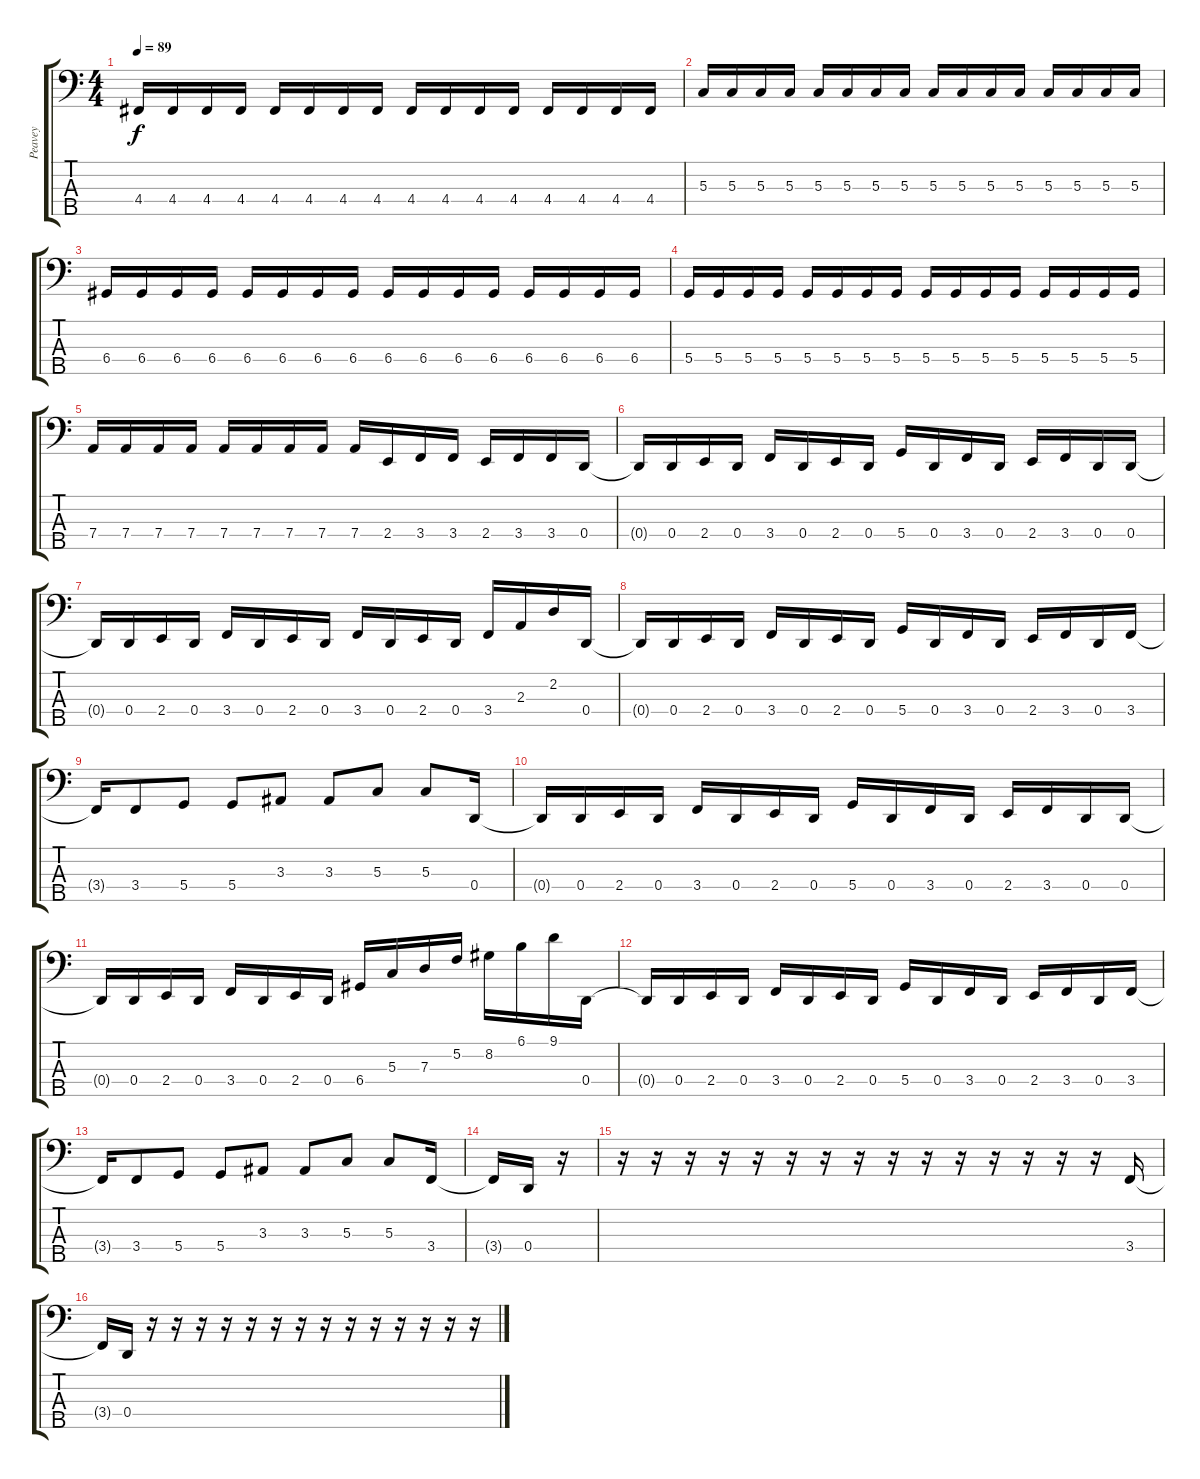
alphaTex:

\track ("Peavey" "Peavey") {instrument electricbasspick}
\staff {score tabs}
\tuning (F2 C2 G1 D1 A0) {hide}
\ts (4 4)
\tempo 89
\clef f4
\ks c
4.4.16{dy f} 4.4.16 4.4.16 4.4.16 4.4.16 4.4.16 4.4.16 4.4.16 4.4.16 4.4.16 4.4.16 4.4.16 4.4.16 4.4.16 4.4.16 4.4.16 |
5.3.16 5.3.16 5.3.16 5.3.16 5.3.16 5.3.16 5.3.16 5.3.16 5.3.16 5.3.16 5.3.16 5.3.16 5.3.16 5.3.16 5.3.16 5.3.16 |
6.4.16 6.4.16 6.4.16 6.4.16 6.4.16 6.4.16 6.4.16 6.4.16 6.4.16 6.4.16 6.4.16 6.4.16 6.4.16 6.4.16 6.4.16 6.4.16 |
5.4.16 5.4.16 5.4.16 5.4.16 5.4.16 5.4.16 5.4.16 5.4.16 5.4.16 5.4.16 5.4.16 5.4.16 5.4.16 5.4.16 5.4.16 5.4.16 |
7.4.16 7.4.16 7.4.16 7.4.16 7.4.16 7.4.16 7.4.16 7.4.16 7.4.16 2.4.16 3.4.16 3.4.16 2.4.16 3.4.16 3.4.16 0.4.16 |
0.4{t}.16 0.4.16 2.4.16 0.4.16 3.4.16 0.4.16 2.4.16 0.4.16 5.4.16 0.4.16 3.4.16 0.4.16 2.4.16 3.4.16 0.4.16 0.4.16 |
0.4{t}.16 0.4.16 2.4.16 0.4.16 3.4.16 0.4.16 2.4.16 0.4.16 3.4.16 0.4.16 2.4.16 0.4.16 3.4.16 2.3.16 2.2.16 0.4.16 |
0.4{t}.16 0.4.16 2.4.16 0.4.16 3.4.16 0.4.16 2.4.16 0.4.16 5.4.16 0.4.16 3.4.16 0.4.16 2.4.16 3.4.16 0.4.16 3.4.16 |
3.4{t}.16 3.4.8 5.4.8 5.4.8 3.3.8 3.3.8 5.3.8 5.3.8 0.4.16 |
0.4{t}.16 0.4.16 2.4.16 0.4.16 3.4.16 0.4.16 2.4.16 0.4.16 5.4.16 0.4.16 3.4.16 0.4.16 2.4.16 3.4.16 0.4.16 0.4.16 |
0.4{t}.16 0.4.16 2.4.16 0.4.16 3.4.16 0.4.16 2.4.16 0.4.16 6.4.16 5.3.16 7.3.16 5.2.16 8.2.16 6.1.16 9.1.16 0.4.16 |
0.4{t}.16 0.4.16 2.4.16 0.4.16 3.4.16 0.4.16 2.4.16 0.4.16 5.4.16 0.4.16 3.4.16 0.4.16 2.4.16 3.4.16 0.4.16 3.4.16 |
3.4{t}.16 3.4.8 5.4.8 5.4.8 3.3.8 3.3.8 5.3.8 5.3.8 3.4.16 |
3.4{t}.16 0.4.16 r.16 |
r.16 r.16 r.16 r.16 r.16 r.16 r.16 r.16 r.16 r.16 r.16 r.16 r.16 r.16 r.16 3.4.16 |
3.4{t}.16 0.4.16 r.16 r.16 r.16 r.16 r.16 r.16 r.16 r.16 r.16 r.16 r.16 r.16 r.16 r.16
